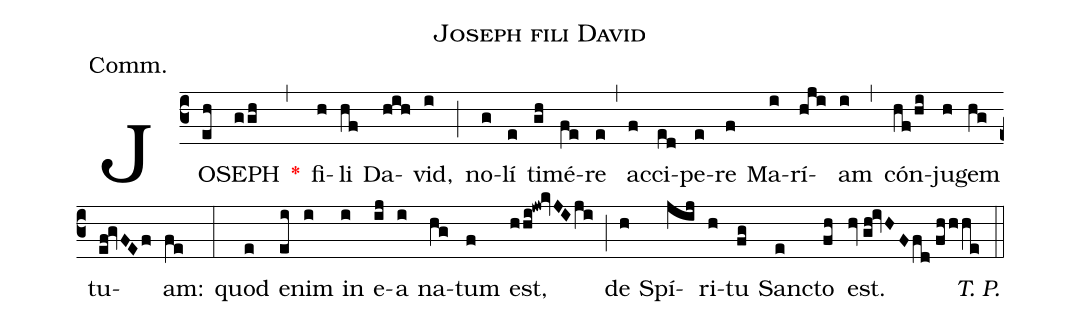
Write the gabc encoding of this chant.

name:Joseph fili David;
annotation:Comm.;
mode:VII.;
office-part:Communion;
%%
(c3) JO(eh)SEPH(ggh) <v>\red{*}</v>(,) fi(h)li(hf) Da(hih)vid,(i) (;) no(g)lí(e) ti(gh)mé(fe)re(e) (,) ac(f)ci(ed)pe(e)re(f) Ma(i)rí(hji)am(i) (,) cón(hf/hi)ju(h)gem(hg) tu(ef!gvFEf)am:(fe) (:) quod(e) e(ei)nim(i) in(i) e(ij)a(i) na(hg)tum(f) est,(hhi!jw!kvJIji) (;) de(h) Spí(jij)ri(h)tu(fg) Sanc(e)to(fh) est.(hv//gh!ivHF/fd//fhhhe) <i>T. P. </i>(::)
